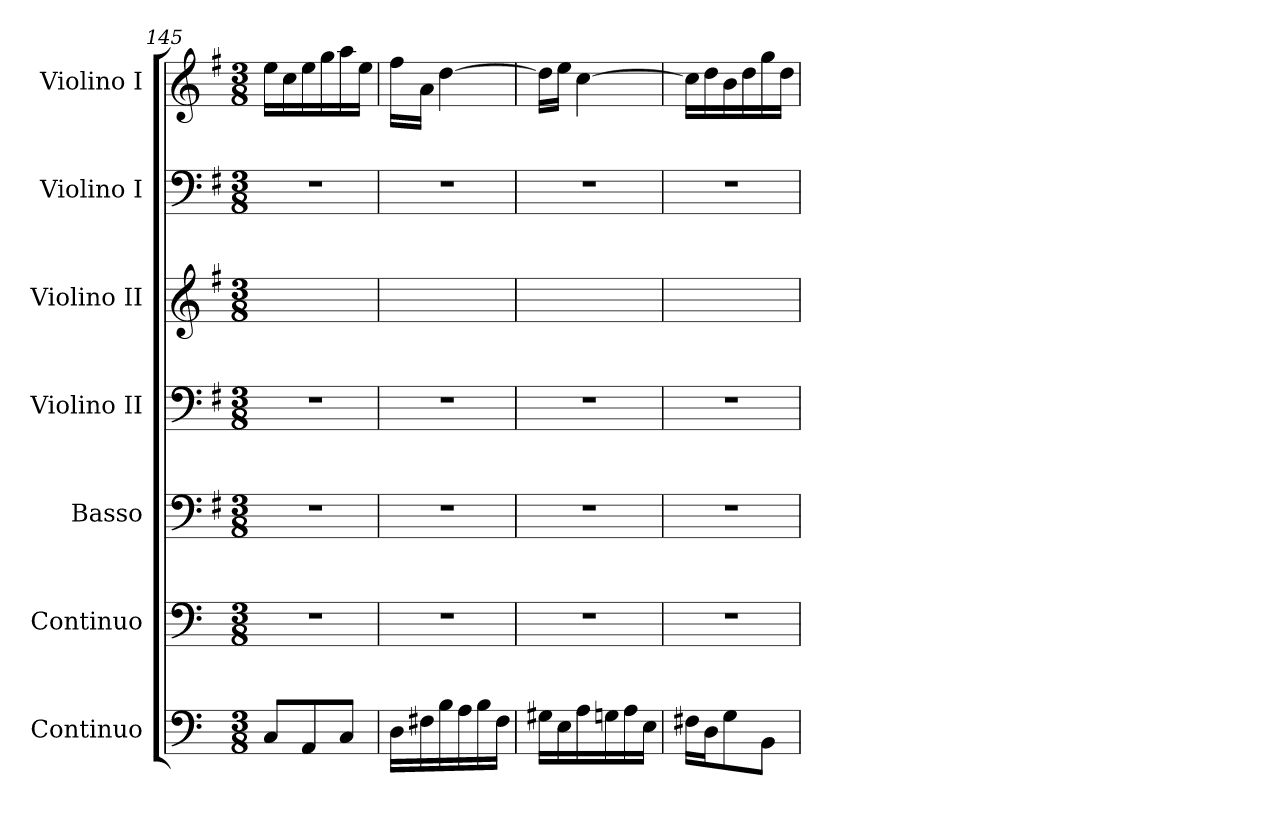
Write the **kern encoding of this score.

**kern	**kern	**kern	**kern	**kern	**kern	**kern
*part7	*part6	*part5	*part4	*part3	*part2	*part1
*staff7	*staff6	*staff5	*staff4	*staff3	*staff2	*staff1
*I"Continuo	*I"Continuo	*I"Basso	*I"Violino II	*I"Violino II	*I"Violino I	*I"Violino I
*	*	*I'B.	*I'Vln. II	*I'Vln. II	*I'Vln. I	*I'Vln. I
!!LO:LB:g=z
*clefF4	*clefF4	*clefF4	*clefF4	*clefG2	*clefF4	*clefG2
*k[]	*k[]	*k[f#]	*k[f#]	*k[f#]	*k[f#]	*k[f#]
*a:	*a:	*e:	*e:	*e:	*e:	*e:
*M3/8	*M3/8	*M3/8	*M3/8	*M3/8	*M3/8	*M3/8
=145	=145	=145	=145	=145	=145	=145
!	!LO:N:vis=1	!LO:N:vis=1	!LO:N:vis=1	!	!LO:N:vis=1	!
8Ci/L	4.r	4.r	4.r	16eei\LLyy	4.r	16eei\LL
.	.	.	.	16cci\yy	.	16cci\
8AAi/	.	.	.	16eei\yy	.	16eei\
.	.	.	.	16ggi\yy	.	16ggi\
8Ci/J	.	.	.	16aai\yy	.	16aai\
.	.	.	.	16eei\JJyy	.	16eei\JJ
=146	=146	=146	=146	=146	=146	=146
!	!LO:N:vis=1	!LO:N:vis=1	!LO:N:vis=1	!	!LO:N:vis=1	!
16Di\LL	4.r	4.r	4.r	16ff#i\LLyy	4.r	16ff#i\LL
16F#i\	.	.	.	16ai\JJyy	.	16ai\JJ
16Bi\	.	.	.	[4ddi\yy	.	[4ddi\
16Ai\	.	.	.	.	.	.
16Bi\	.	.	.	.	.	.
16F#i\JJ	.	.	.	.	.	.
=147	=147	=147	=147	=147	=147	=147
!	!LO:N:vis=1	!LO:N:vis=1	!LO:N:vis=1	!	!LO:N:vis=1	!
16G#Xi\LL	4.r	4.r	4.r	16ddi\LLyy]	4.r	16ddi\LL]
16Ei\	.	.	.	16eei\JJyy	.	16eei\JJ
16Ai\	.	.	.	[4cci\yy	.	[4cci\
16Gni\	.	.	.	.	.	.
16Ai\	.	.	.	.	.	.
16Ei\JJ	.	.	.	.	.	.
=148	=148	=148	=148	=148	=148	=148
!	!LO:N:vis=1	!LO:N:vis=1	!LO:N:vis=1	!	!LO:N:vis=1	!
16F#i\LL	4.r	4.r	4.r	16cci\LLyy]	4.r	16cci\LL]
16Di\J	.	.	.	16ddi\yy	.	16ddi\
8Gi\	.	.	.	16bi\yy	.	16bi\
.	.	.	.	16ddi\yy	.	16ddi\
8BBi\J	.	.	.	16ggi\yy	.	16ggi\
.	.	.	.	16ddi\JJyy	.	16ddi\JJ
=	=	=	=	=	=	=
*-	*-	*-	*-	*-	*-	*-
